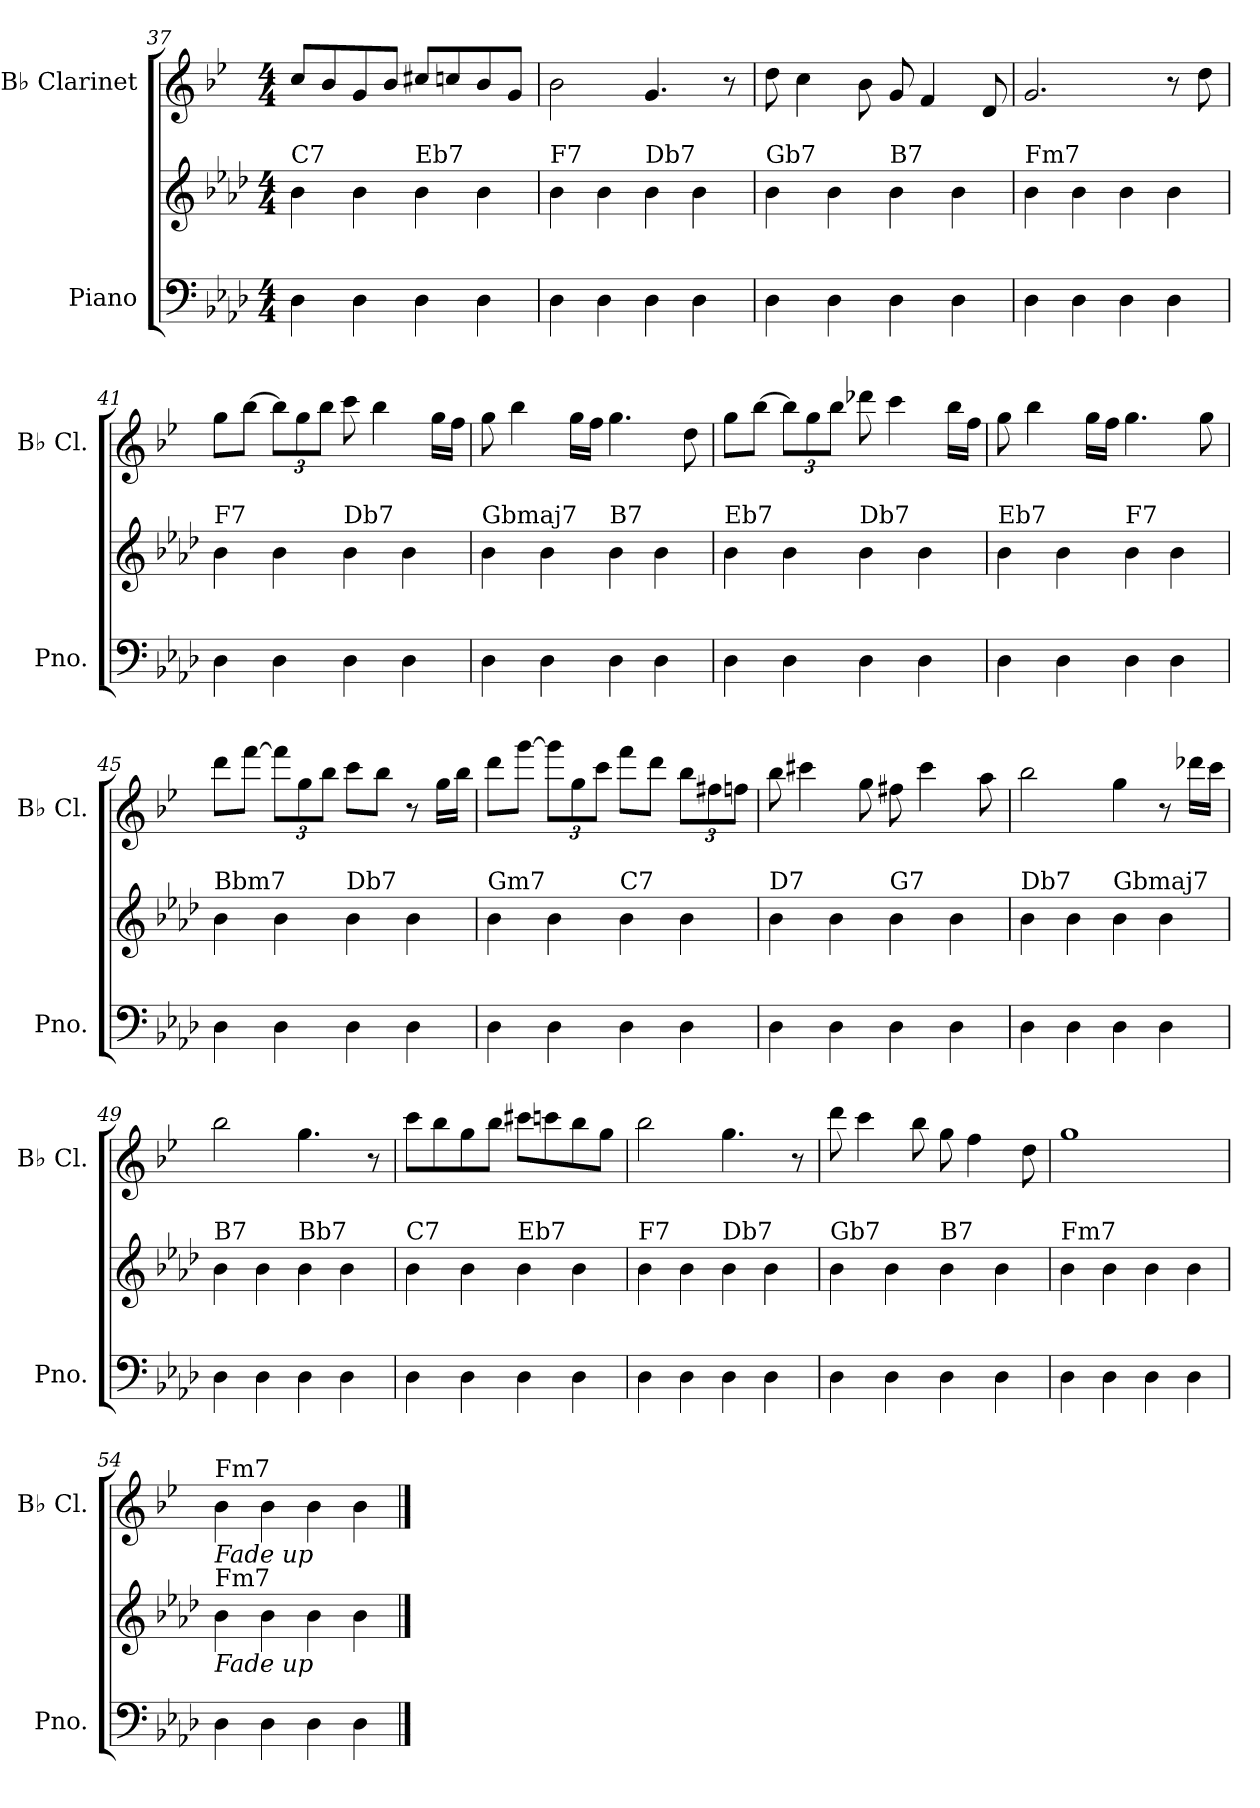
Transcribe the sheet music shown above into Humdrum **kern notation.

**kern	**kern	**kern
*part2	*part2	*part1
*staff3	*staff2	*staff1
*I"Piano	*	*I"B♭ Clarinet
*I'Pno.	*	*I'B♭ Cl.
*clefF4	*clefG2	*clefG2
*	*	*ITrd1c2
*k[b-e-a-d-]	*k[b-e-a-d-]	*k[b-e-a-d-]
*M4/4	*M4/4	*M4/4
=37	=37	=37
!	!LO:TX:a:t=C7	!
4D-	4b-	8b-/L
.	.	8a-/
4D-	4b-	8f/
.	.	8a-/J
!	!LO:TX:a:t=Eb7	!
4D-	4b-	8bn/L
.	.	8b-X/
4D-	4b-	8a-/
.	.	8f/J
=38	=38	=38
!	!LO:TX:a:t=F7	!
4D-	4b-	2a-\
4D-	4b-	.
!	!LO:TX:a:t=Db7	!
4D-	4b-	4.f/
4D-	4b-	.
.	.	8r
=39	=39	=39
!	!LO:TX:a:t=Gb7	!
4D-	4b-	8cc\
.	.	4b-\
4D-	4b-	.
.	.	8a-\
!	!LO:TX:a:t=B7	!
4D-	4b-	8f/
.	.	4e-/
4D-	4b-	.
.	.	8c/
=40	=40	=40
!	!LO:TX:a:t=Fm7	!
4D-	4b-	2.f/
4D-	4b-	.
4D-	4b-	.
4D-	4b-	8r
.	.	8cc\
!!LO:LB:g=z
=41	=41	=41
!	!LO:TX:a:t=F7	!
4D-	4b-	8ff\L
.	.	[8aa-\J
*	*	*Xbrackettup
4D-	4b-	12aa-\L]
.	.	12ff\
.	.	12aa-\J
!	!LO:TX:a:t=Db7	!
4D-	4b-	8bb-\
.	.	4aa-\
4D-	4b-	.
.	.	16ff\LL
.	.	16ee-\JJ
=42	=42	=42
!	!LO:TX:a:t=Gbmaj7	!
4D-	4b-	8ff\
.	.	4aa-\
4D-	4b-	.
.	.	16ff\LL
.	.	16ee-\JJ
!	!LO:TX:a:t=B7	!
4D-	4b-	4.ff\
4D-	4b-	.
.	.	8cc\
=43	=43	=43
!	!LO:TX:a:t=Eb7	!
4D-	4b-	8ff\L
.	.	[8aa-\J
4D-	4b-	12aa-\L]
.	.	12ff\
.	.	12aa-\J
!	!LO:TX:a:t=Db7	!
4D-	4b-	8ccc-X\
.	.	4bb-\
4D-	4b-	.
.	.	16aa-\LL
.	.	16ee-\JJ
=44	=44	=44
!	!LO:TX:a:t=Eb7	!
4D-	4b-	8ff\
.	.	4aa-\
4D-	4b-	.
.	.	16ff\LL
.	.	16ee-\JJ
!	!LO:TX:a:t=F7	!
4D-	4b-	4.ff\
4D-	4b-	.
.	.	8ff\
=45	=45	=45
!	!LO:TX:a:t=Bbm7	!
4D-	4b-	8ccc\L
.	.	[8eee-\J
4D-	4b-	12eee-\L]
.	.	12ff\
.	.	12aa-\J
!	!LO:TX:a:t=Db7	!
4D-	4b-	8bb-\L
.	.	8aa-\J
4D-	4b-	8r
.	.	16ff\LL
.	.	16aa-\JJ
=46	=46	=46
!	!LO:TX:a:t=Gm7	!
4D-	4b-	8ccc\L
.	.	[8fff\J
4D-	4b-	12fff\L]
.	.	12ff\
.	.	12bb-\J
!	!LO:TX:a:t=C7	!
4D-	4b-	8eee-\L
.	.	8ccc\J
4D-	4b-	12aa-\L
.	.	12een\
.	.	12ee-X\J
!!LO:LB:g=z
=47	=47	=47
!	!LO:TX:a:t=D7	!
4D-	4b-	8aa-\
.	.	4bbn\
4D-	4b-	.
.	.	8ff\
!	!LO:TX:a:t=G7	!
4D-	4b-	8een\
.	.	4bb\
4D-	4b-	.
.	.	8gg\
=48	=48	=48
!	!LO:TX:a:t=Db7	!
4D-	4b-	2aa-\
4D-	4b-	.
!	!LO:TX:a:t=Gbmaj7	!
4D-	4b-	4ff\
4D-	4b-	8r
.	.	16ccc-X\LL
.	.	16bb-\JJ
=49	=49	=49
!	!LO:TX:a:t=B7	!
4D-	4b-	2aa-\
4D-	4b-	.
!	!LO:TX:a:t=Bb7	!
4D-	4b-	4.ff\
4D-	4b-	.
.	.	8r
=50	=50	=50
!	!LO:TX:a:t=C7	!
4D-	4b-	8bb-\L
.	.	8aa-\
4D-	4b-	8ff\
.	.	8aa-\J
!	!LO:TX:a:t=Eb7	!
4D-	4b-	8bbn\L
.	.	8bb-X\
4D-	4b-	8aa-\
.	.	8ff\J
=51	=51	=51
!	!LO:TX:a:t=F7	!
4D-	4b-	2aa-\
4D-	4b-	.
!	!LO:TX:a:t=Db7	!
4D-	4b-	4.ff\
4D-	4b-	.
.	.	8r
=52	=52	=52
!	!LO:TX:a:t=Gb7	!
4D-	4b-	8ccc\
.	.	4bb-\
4D-	4b-	.
.	.	8aa-\
!	!LO:TX:a:t=B7	!
4D-	4b-	8ff\
.	.	4ee-\
4D-	4b-	.
.	.	8cc\
=53	=53	=53
!	!LO:TX:a:t=Fm7	!
4D-	4b-	1ff
4D-	4b-	.
4D-	4b-	.
4D-	4b-	.
=54	=54	=54
!	!	!LO:TX:a:t=Fm7
!	!	!LO:TX:b:i:t=Fade up
!	!LO:TX:a:t=Fm7	!
!	!LO:TX:b:i:t=Fade up	!
4D-	4b-	4a-
4D-	4b-	4a-
4D-	4b-	4a-
4D-	4b-	4a-
==	==	==
*-	*-	*-
